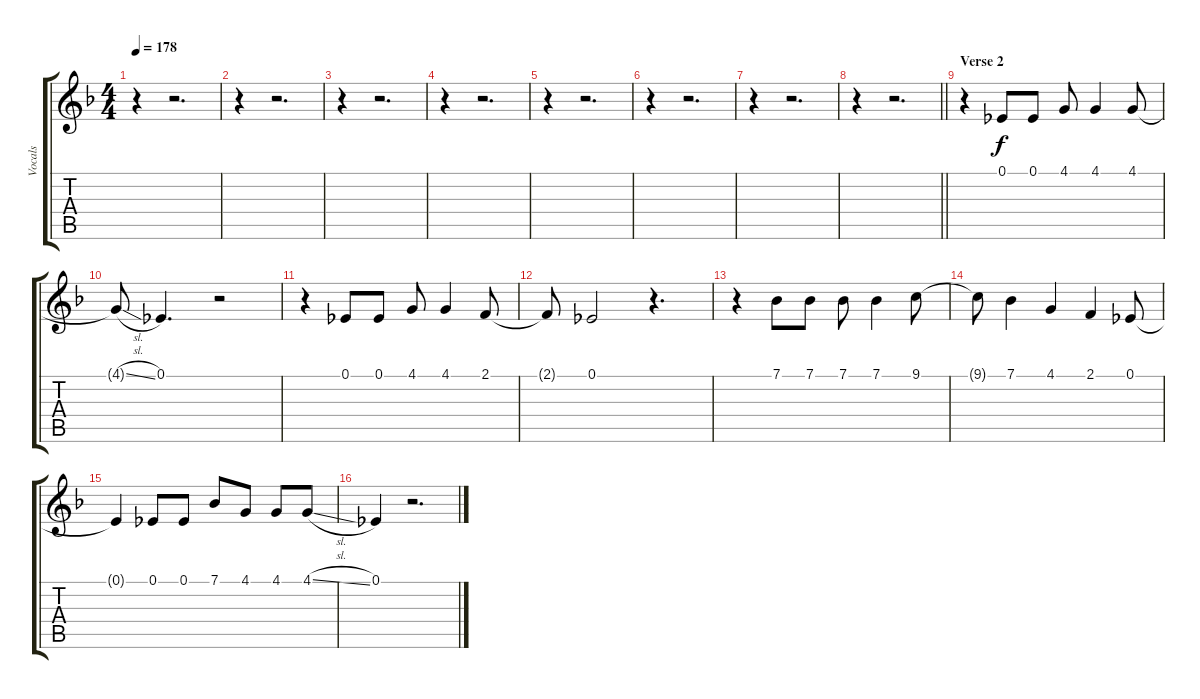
\track ("Vocals" "Vocals") {instrument lead6voice}
\staff {score tabs}
\tuning (Eb4 Bb3 Gb3 Db3 Ab2 Eb2) {hide}
\ts (4 4)
\tempo 178
\clef g2
\ks f
r.4{dy f} r.2{d} |
r.4 r.2{d} |
r.4 r.2{d} |
r.4 r.2{d} |
r.4 r.2{d} |
r.4 r.2{d} |
r.4 r.2{d} |
\barLineRight lightlight
r.4 r.2{d} |
\section ("" "Verse 2")
r.4 0.1.8 0.1.8 4.1.8 4.1.4 4.1.8 |
4.1{sl t}.8 0.1.4{d} r.2 |
r.4 0.1.8 0.1.8 4.1.8 4.1.4 2.1.8 |
2.1{t}.8 0.1.2 r.4{d} |
r.4 7.1.8 7.1.8 7.1.8 7.1.4 9.1.8 |
9.1{t}.8 7.1.4 4.1.4 2.1.4 0.1.8 |
0.1{t}.4 0.1.8 0.1.8 7.1.8 4.1.8 4.1.8 4.1{sl}.8 |
0.1.4 r.2{d}
